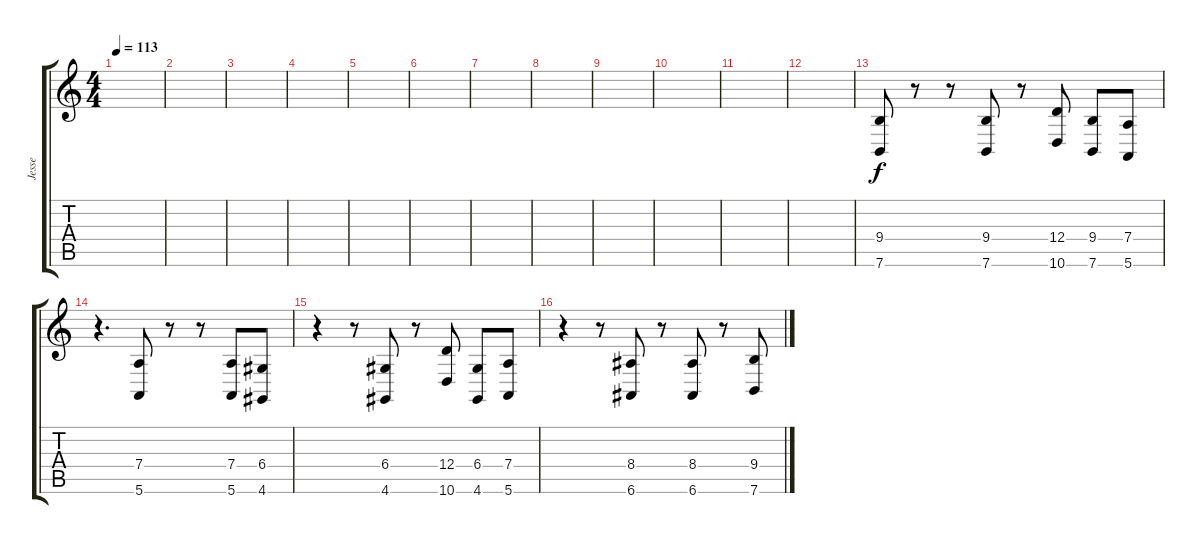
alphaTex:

\track ("Jesse" "Jesse") {instrument stringensemble1}
\staff {score tabs}
\tuning (E4 B3 G3 D3 A2 E2) {hide}
\ts (4 4)
\tempo 113
\clef g2
\ks c
|
|
|
|
|
|
|
|
|
|
|
|
(9.4 7.6).8 r.8 r.8 (9.4 7.6).8 r.8 (12.4 10.6).8 (9.4 7.6).8 (7.4 5.6).8 |
r.4{d} (7.4 5.6).8 r.8 r.8 (7.4 5.6).8 (6.4 4.6).8 |
r.4 r.8 (6.4 4.6).8 r.8 (12.4 10.6).8 (6.4 4.6).8 (7.4 5.6).8 |
r.4 r.8 (8.4 6.6).8 r.8 (8.4 6.6).8 r.8 (9.4 7.6).8
